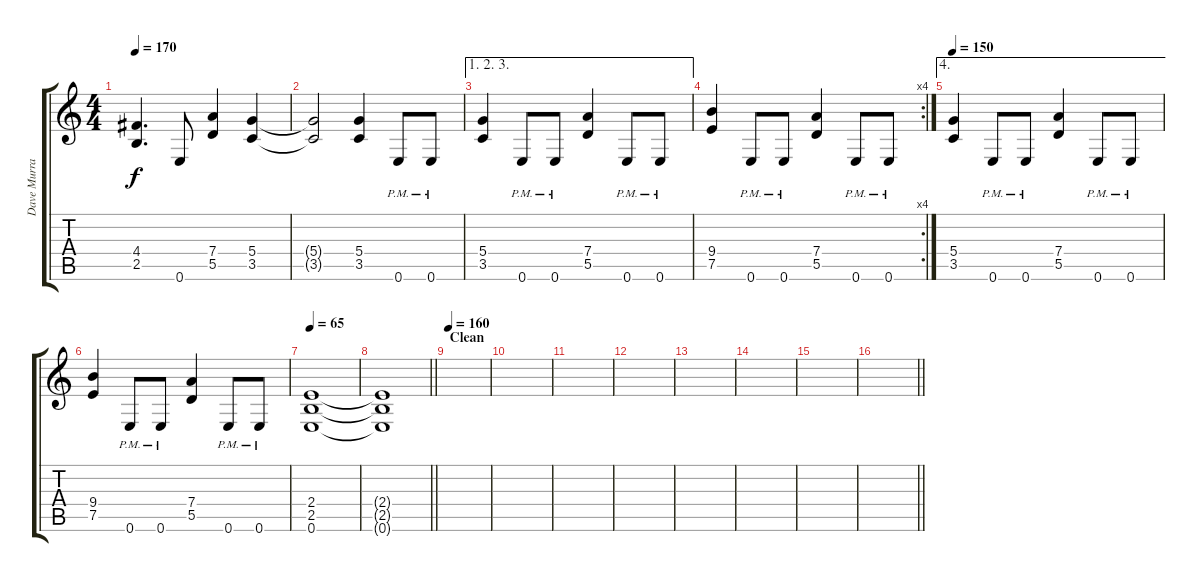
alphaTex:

\track ("Dave Murray" "Dave Murra") {instrument distortionguitar}
\staff {score tabs}
\tuning (E4 B3 G3 D3 A2 E2) {hide}
\ts (4 4)
\tempo 170
\clef g2
\ks c
(4.4 2.5).4{d dy f} 0.6.8 (7.4 5.5).4 (5.4 3.5).4 |
(5.4{t} 3.5{t}).2 (5.4 3.5).4 0.6{pm}.8 0.6{pm}.8 |
\ae (1 2 3)
(5.4 3.5).4 0.6{pm}.8 0.6{pm}.8 (7.4 5.5).4 0.6{pm}.8 0.6{pm}.8 |
\rc 4
(9.4 7.5).4 0.6{pm}.8 0.6{pm}.8 (7.4 5.5).4 0.6{pm}.8 0.6{pm}.8 |
\ae 4
\tempo 150
(5.4 3.5).4 0.6{pm}.8 0.6{pm}.8 (7.4 5.5).4 0.6{pm}.8 0.6{pm}.8 |
(9.4 7.5).4 0.6{pm}.8 0.6{pm}.8 (7.4 5.5).4 0.6{pm}.8 0.6{pm}.8 |
\tempo 65
(2.4 2.5 0.6).1 |
\barLineRight lightlight
(2.4{t} 2.5{t} 0.6{t}).1 |
\section ("" "Clean")
\tempo 160
|
|
|
|
|
|
|
\barLineRight lightlight
